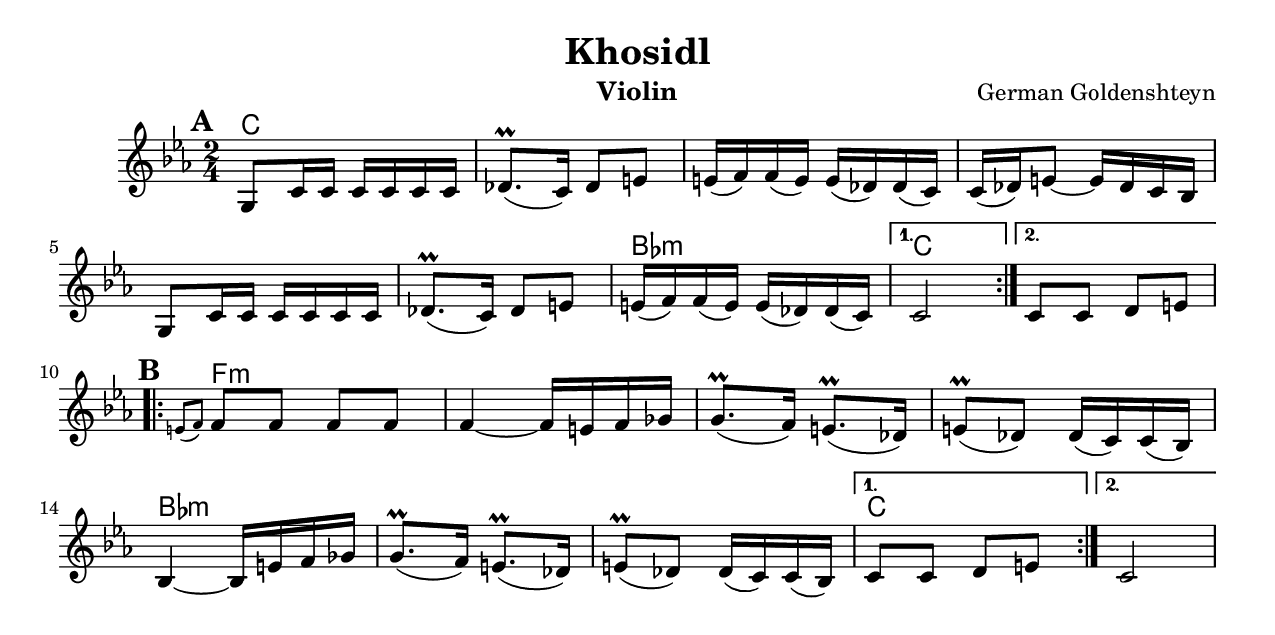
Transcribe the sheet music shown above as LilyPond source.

\version "2.18.0"
\include "english.ly"
%\pointAndClickOff
\paper{
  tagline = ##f
  print-all-headers = ##t
  #(set-paper-size "letter")
}
date = #(strftime "%d-%m-%Y" (localtime (current-time)))

%%\markup{ \italic{ " Updated " \date  }  }

%\markup{ Got something to say? }

%#################################### Melody ########################
melody = \transpose b c\relative c' {
  \clef treble
  \key b \minor
  \time 2/4
  \set Score.markFormatter = #format-mark-box-alphabet

  %\partial 16*3 a16 d f   %lead in notes

  \repeat volta 2{
  \mark \default
    fs8  b16 b b b b b
    c8.\prall(b16)c8 ds
    ds16(e)e(ds) ds(c)c(b)|
    b16(c)ds8~ ds16 c b a|
    fs8  b16 b b b b b|
    c8.\prall(b16)c8 ds|
    ds16(e)e(ds) ds(c)c(b)|

  }
  \alternative {
    { b2}{ b8 b cs ds \break}
  }

  \repeat volta 2{
  \mark \default
    \grace {ds (e)} e8 e e e
    e4~e16 ds e f
    fs8.\prall (e16) ds8.\prall(c16)|
    ds8\prall(c)c16(b) b(a)|

    a4~a16 ds e f
    fs8.\prall (e16) ds8.\prall(c16)|
    ds8\prall(c)c16(b) b(a)|

  }
  \alternative {
    { b8 b cs ds}
    {b2 }
  }

}
%################################# Lyrics #####################
%\addlyrics{  }
%################################# Chords #######################
%these are in the transposed key!!!
harmonies = \chordmode {
  c2*6
  %r2*5
  bf2:m
  c2*2 % r2
  f2*4:m
  bf2*3:m
  c2
}

\score {
  <<
    \new ChordNames {
      \set chordChanges = ##f
      \harmonies
    }
    \new Staff
    \melody
  >>
  \header{
    title= "Khosidl"
    subtitle=""
    composer= "German Goldenshteyn"
    instrument = "Violin"
    arranger= ""
  }
  \midi{\tempo 4 = 120}
  \layout{indent = 1.0\cm}
}
